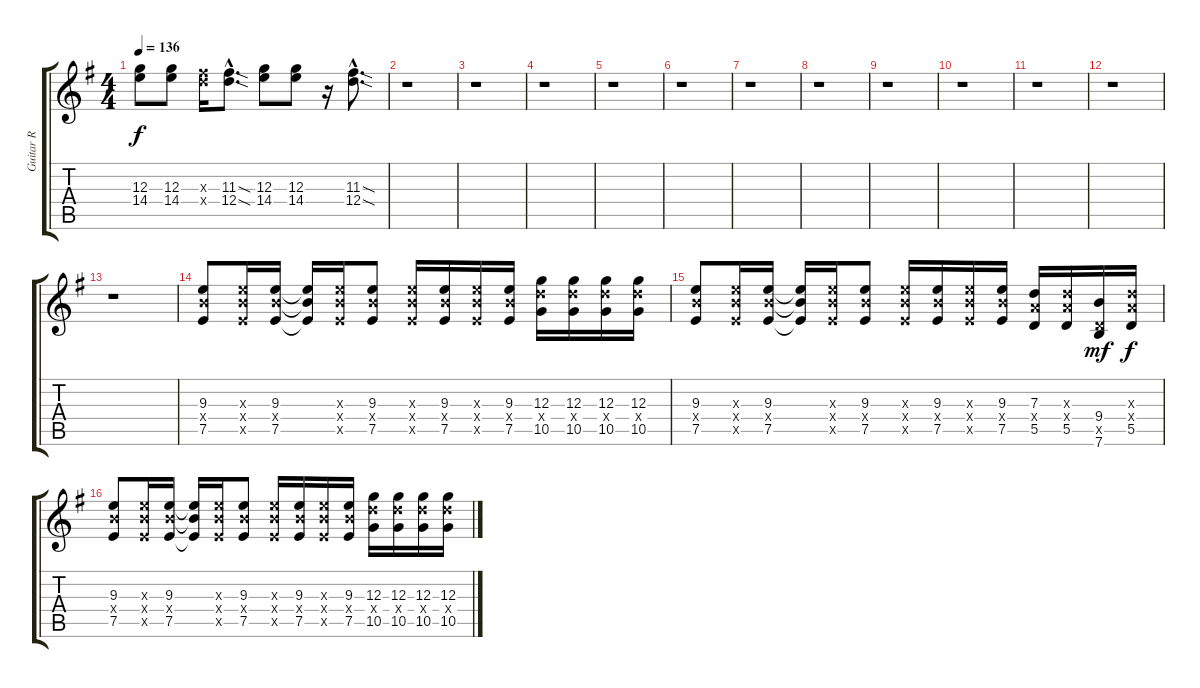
\track ("Guitar R" "Guitar R") {instrument distortionguitar}
\staff {score tabs}
\tuning (E4 B3 G3 D3 A2 E2) {hide}
\ts (4 4)
\tempo 136
\clef g2
\ks g
(12.3 14.4).8{dy f} (12.3 14.4).8 (11.3{x} 12.4{x}).16 (11.3{sod hac} 12.4{sod hac}).8{d} (12.3 14.4).8 (12.3 14.4).8 r.16 (11.3{sod hac} 12.4{sod hac}).8{d} |
r.1 |
r.1 |
r.1 |
r.1 |
r.1 |
r.1 |
r.1 |
r.1 |
r.1 |
r.1 |
r.1 |
r.1 |
(9.3 9.4{x} 7.5).8 (9.3{x} 9.4{x} 7.5{x}).16 (9.3 9.4{x} 7.5).16 (9.3{t} 9.4{t} 7.5{t}).16 (9.3{x} 9.4{x} 7.5{x}).16 (9.3 9.4{x} 7.5).8 (9.3{x} 9.4{x} 7.5{x}).16 (9.3 9.4{x} 7.5).16 (9.3{x} 9.4{x} 7.5{x}).16 (9.3 9.4{x} 7.5).16 (12.3 12.4{x} 10.5).16 (12.3 12.4{x} 10.5).16 (12.3 12.4{x} 10.5).16 (12.3 12.4{x} 10.5).16 |
(9.3 9.4{x} 7.5).8 (9.3{x} 9.4{x} 7.5{x}).16 (9.3 9.4{x} 7.5).16 (9.3{t} 9.4{t} 7.5{t}).16 (9.3{x} 9.4{x} 7.5{x}).16 (9.3 9.4{x} 7.5).8 (9.3{x} 9.4{x} 7.5{x}).16 (9.3 9.4{x} 7.5).16 (9.3{x} 9.4{x} 7.5{x}).16 (9.3 9.4{x} 7.5).16 (7.3 7.4{x} 5.5).16 (7.3{x} 7.4{x} 5.5).16 (9.4 5.5{x} 7.6).16{dy mf} (7.3{x} 7.4{x} 5.5).16{dy f} |
(9.3 9.4{x} 7.5).8 (9.3{x} 9.4{x} 7.5{x}).16 (9.3 9.4{x} 7.5).16 (9.3{t} 9.4{t} 7.5{t}).16 (9.3{x} 9.4{x} 7.5{x}).16 (9.3 9.4{x} 7.5).8 (9.3{x} 9.4{x} 7.5{x}).16 (9.3 9.4{x} 7.5).16 (9.3{x} 9.4{x} 7.5{x}).16 (9.3 9.4{x} 7.5).16 (12.3 12.4{x} 10.5).16 (12.3 12.4{x} 10.5).16 (12.3 12.4{x} 10.5).16 (12.3 12.4{x} 10.5).16
